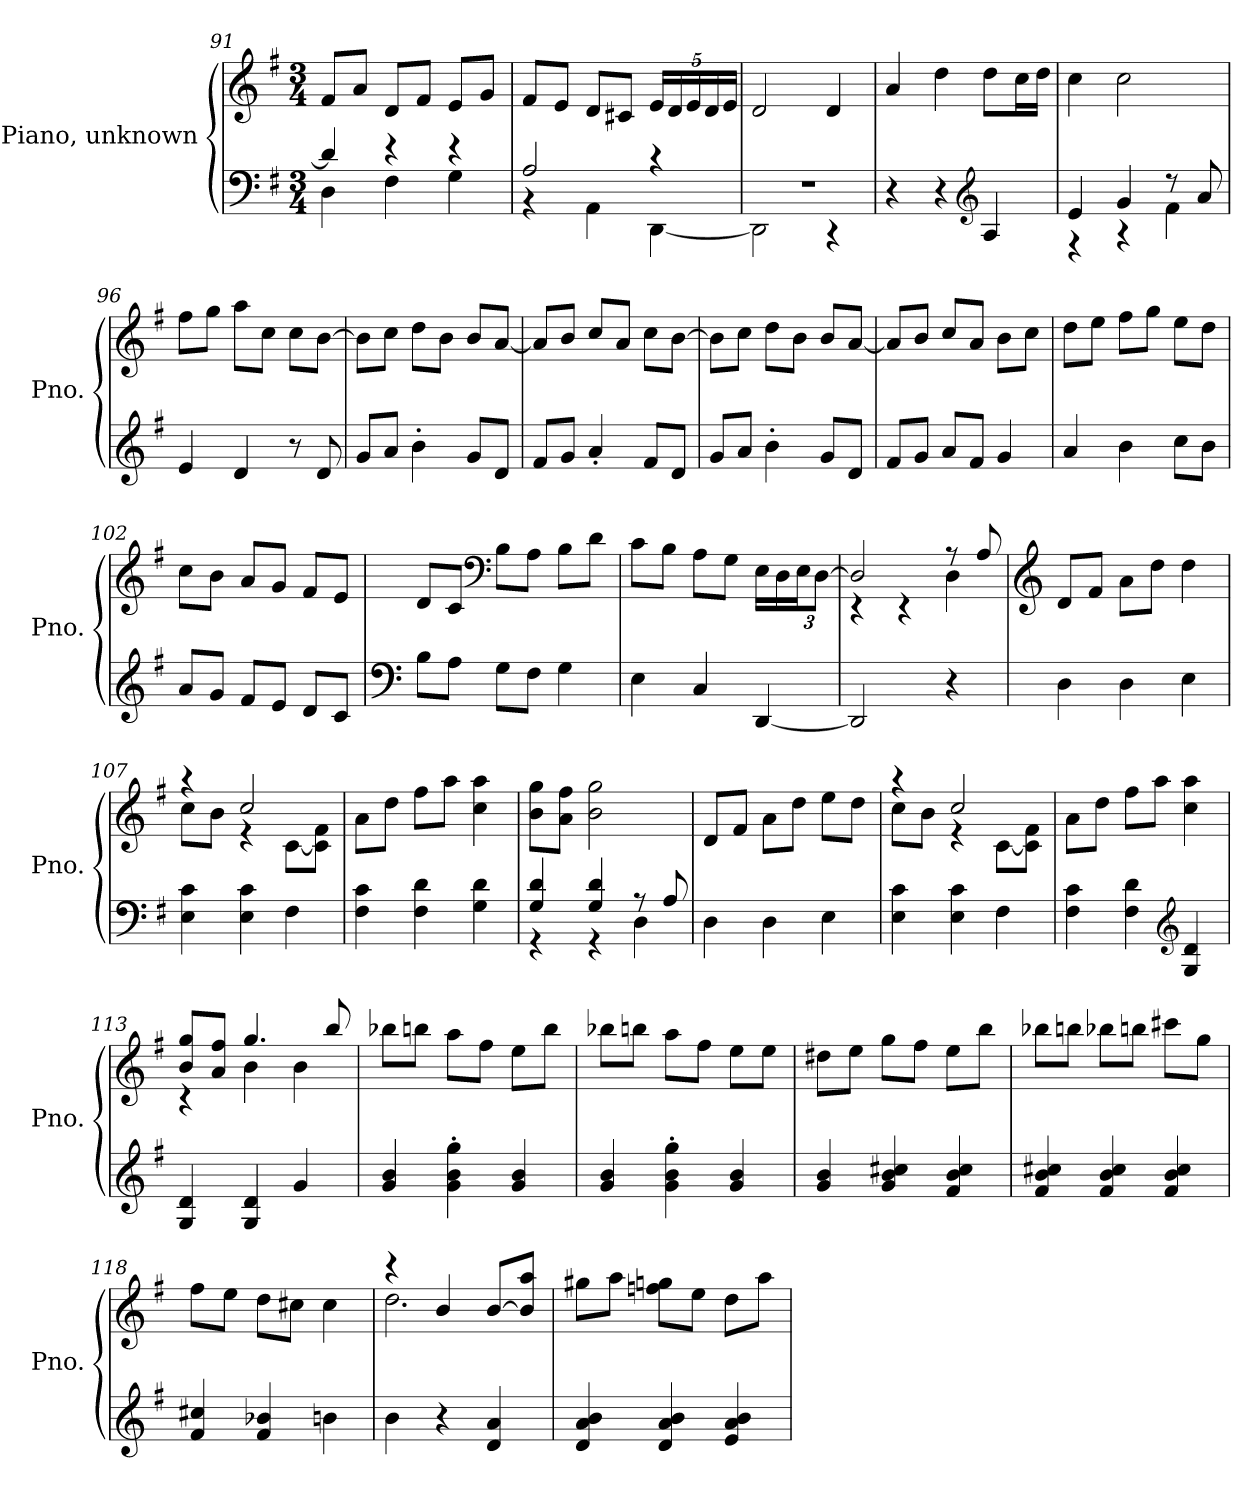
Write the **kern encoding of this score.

**kern	**kern
*part1	*part1
*staff2	*staff1
*I"Piano, unknown	*
*I'Pno.	*
*clefF4	*clefG2
*k[f#]	*k[f#]
*M3/4	*M3/4
=91	=91
*^	*
4d/]	4D\	8f#/L
.	.	8a/J
4r	4F#\	8d/L
.	.	8f#/J
4r	4G\	8e/L
.	.	8g/J
=92	=92	=92
2A/	4r	8f#/L
.	.	8e/J
.	4AA\	8d/L
.	.	8c#X/J
*	*	*Xbrackettup
4r	[4DD\	20e/LL
.	.	20d/
.	.	20e/
.	.	20d/
.	.	20e/JJ
=93	=93	=93
2.r	2DD\]	2d/
.	4r	4d/
*v	*v	*
=94	=94
4r	4a/
4r	4dd\
*clefG2	*
4A/	8dd\L
.	16cc\L
.	16dd\JJ
=95	=95
*^	*
4e/	4r	4cc\
4g/	4r	2cc\
8r	4f#\	.
8a/	.	.
*v	*v	*
!!LO:PB:g=z
=96	=96
4e/	8ff#\L
.	8gg\J
4d/	8aa\L
.	8cc\J
8r	8cc\L
8d/	[8b\J
=97	=97
8g/L	8b\L]
8a/J	8cc\J
4b'\	8dd\L
.	8b\J
8g/L	8b/L
8d/J	[8a/J
=98	=98
8f#/L	8a/L]
8g/J	8b/J
4a'/	8cc/L
.	8a/J
8f#/L	8cc\L
8d/J	[8b\J
=99	=99
8g/L	8b\L]
8a/J	8cc\J
4b'\	8dd\L
.	8b\J
8g/L	8b/L
8d/J	[8a/J
=100	=100
8f#/L	8a/L]
8g/J	8b/J
8a/L	8cc/L
8f#/J	8a/J
4g/	8b\L
.	8cc\J
=101	=101
4a/	8dd\L
.	8ee\J
4b\	8ff#\L
.	8gg\J
8cc\L	8ee\L
8b\J	8dd\J
!!LO:LB:g=z
=102	=102
8a/L	8cc\L
8g/J	8b\J
8f#/L	8a/L
8e/J	8g/J
8d/L	8f#/L
8c/J	8e/J
=103	=103
*clefF4	*
8B\L	8d/L
8A\J	8c/J
*	*clefF4
8G\L	8B\L
8F#\J	8A\J
4G\	8B\L
.	8d\J
=104	=104
4E\	8c\L
.	8B\J
4C/	8A\L
.	8G\J
[4DD/	16E\LL
.	16D\
.	24E\J
.	[12D\J
=105	=105
*	*^
2DD/]	2D/]	4r
.	.	4r
4r	8r	4D\
.	8A/	.
*	*v	*v
=106	=106
*	*clefG2
4D\	8d/L
.	8f#/J
4D\	8a\L
.	8dd\J
4E\	4dd\
=107	=107
*	*^
4E\ 4c\	4r	8cc\L
.	.	8b\J
4E\ 4c\	2cc/	4r
4F#\	.	[8c\L
.	.	8c\] 8f#\J
*	*v	*v
!!LO:LB:g=z
=108	=108
4F#\ 4c\	8a\L
.	8dd\J
4F#\ 4d\	8ff#\L
.	8aa\J
4G\ 4d\	4cc\ 4aa\
=109	=109
*^	*
4G/ 4d/	4r	8b\ 8gg\L
.	.	8a\ 8ff#\J
4G/ 4d/	4r	2b\ 2gg\
8r	4D\	.
8A/	.	.
*v	*v	*
=110	=110
4D\	8d/L
.	8f#/J
4D\	8a\L
.	8dd\J
4E\	8ee\L
.	8dd\J
=111	=111
*	*^
4E\ 4c\	4r	8cc\L
.	.	8b\J
4E\ 4c\	2cc/	4r
4F#\	.	[8c\L
.	.	8c\] 8f#\J
*	*v	*v
=112	=112
4F#\ 4c\	8a\L
.	8dd\J
4F#\ 4d\	8ff#\L
.	8aa\J
*clefG2	*
4G/ 4d/	4cc\ 4aa\
=113	=113
*	*^
4G/ 4d/	8b/ 8gg/L	4r
.	8a/ 8ff#/J	.
4G/ 4d/	4.gg/	4b\
4g/	.	4b\
.	8bb/	.
*	*v	*v
!!LO:LB:g=z
=114	=114
4g/ 4b/	8bb-X\L
.	8bbn\J
4g\' 4b\' 4gg\'	8aa\L
.	8ff#\J
4g/ 4b/	8ee\L
.	8bb\J
=115	=115
4g/ 4b/	8bb-X\L
.	8bbn\J
4g\' 4b\' 4gg\'	8aa\L
.	8ff#\J
4g/ 4b/	8ee\L
.	8ee\J
=116	=116
4g/ 4b/	8dd#X\L
.	8ee\J
4g/ 4b/ 4cc#X/	8gg\L
.	8ff#\J
4f#/ 4b/ 4cc#/	8ee\L
.	8bb\J
=117	=117
4f#/ 4b/ 4cc#X/	8bb-X\L
.	8bbn\J
4f#/ 4b/ 4cc#/	8bb-X\L
.	8bbn\J
4f#/ 4b/ 4cc#/	8ccc#X\L
.	8gg\J
=118	=118
4f#/ 4cc#X/	8ff#\L
.	8ee\J
4f#/ 4b-X/	8dd\L
.	8cc#X\J
4bn\	4cc#\
!!LO:LB:g=z
=119	=119
*	*^
4b\	4r	2.dd\
4r	4b/	.
4d/ 4a/	[8b/L	.
.	8b/] 8aa/J	.
*	*v	*v
=120	=120
4d/ 4a/ 4b/	8gg#X\L
.	8aa\J
4d/ 4a/ 4b/	8ffn\ 8ggn\L
.	8ee\J
4e/ 4a/ 4b/	8dd\L
.	8aa\J
=	=
*-	*-
